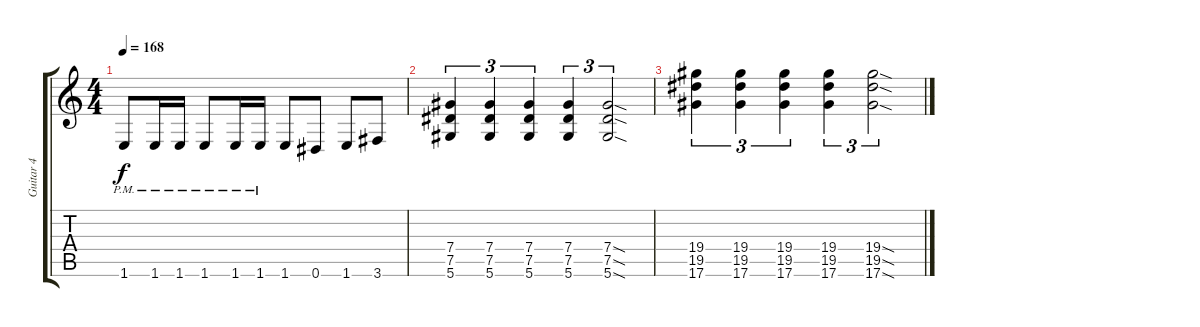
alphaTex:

\track ("Guitar 4" "Guitar 4") {instrument distortionguitar}
\staff {score tabs}
\tuning (Eb4 Bb3 Gb3 Db3 Ab2 Eb2) {hide}
\ts (4 4)
\tempo 168
\clef g2
\ks c
1.6{pm}.8{dy f} 1.6{pm}.16 1.6{pm}.16 1.6{pm}.8 1.6{pm}.16 1.6{pm}.16 1.6.8 0.6.8 1.6.8 3.6.8 |
(7.4 7.5 5.6).4{tu (3 2)} (7.4 7.5 5.6).4{tu (3 2)} (7.4 7.5 5.6).4{tu (3 2)} (7.4 7.5 5.6).4{tu (3 2)} (7.4{sod} 7.5{sod} 5.6{sod}).2{tu (3 2)} |
(19.4 19.5 17.6).4{tu (3 2)} (19.4 19.5 17.6).4{tu (3 2)} (19.4 19.5 17.6).4{tu (3 2)} (19.4 19.5 17.6).4{tu (3 2)} (19.4{sod} 19.5{sod} 17.6{sod}).2{tu (3 2)}
